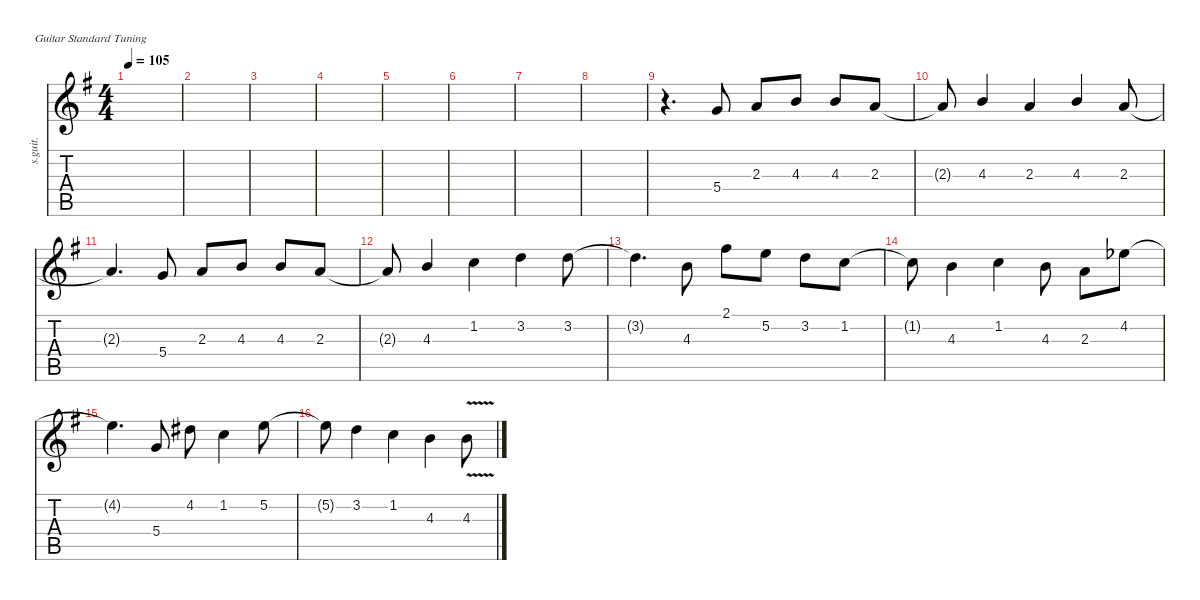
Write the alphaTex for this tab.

\defaultSystemsLayout 4
\hideDynamics
\bracketExtendMode nobrackets
\track ("Steel Guitar" "s.guit.") {instrument acousticguitarsteel}
\staff {score tabs}
\tuning (E4 B3 G3 D3 A2 E2)
\ts (4 4)
\tempo 105
\clef g2
\ks g
|
|
|
|
|
|
|
|
r.4{d beam Down} 5.4{acc forcenatural}.8{beam Up} 2.3{acc forcenatural}.8{beam Up} 4.3{acc forcenatural}.8{beam Up} 4.3{acc forcenatural}.8{beam Up} 2.3{acc forcenatural}.8{beam Up} |
2.3{t acc forcenatural}.8{beam Up} 4.3{acc forcenatural}.4{beam Up} 2.3{acc forcenatural}.4{beam Up} 4.3{acc forcenatural}.4{beam Up} 2.3{acc forcenatural}.8{beam Up} |
2.3{t acc forcenatural}.4{d beam Up} 5.4{acc forcenatural}.8{beam Up} 2.3{acc forcenatural}.8{beam Up} 4.3{acc forcenatural}.8{beam Up} 4.3{acc forcenatural}.8{beam Up} 2.3{acc forcenatural}.8{beam Up} |
2.3{t acc forcenatural}.8{beam Up} 4.3{acc forcenatural}.4{beam Up} 1.2{acc forcenatural}.4{beam Down} 3.2{acc forcenatural}.4{beam Down} 3.2{acc forcenatural}.8{beam Down} |
3.2{t acc forcenatural}.4{d beam Down} 4.3{acc forcenatural}.8{beam Down} 2.1{acc #}.8{beam Down} 5.2{acc forcenatural}.8{beam Down} 3.2{acc forcenatural}.8{beam Down} 1.2{acc forcenatural}.8{beam Down} |
1.2{t acc forcenatural}.8{beam Down} 4.3{acc forcenatural}.4{beam Down} 1.2{acc forcenatural}.4{beam Down} 4.3{acc forcenatural}.8{beam Down} 2.3{acc forcenatural}.8{beam Down} 4.2{acc b}.8{beam Down} |
4.2{t acc b}.4{d beam Down} 5.4{acc forcenatural}.8{beam Up} 4.2{acc #}.8{beam Down} 1.2{acc forcenatural}.4{beam Down} 5.2{acc forcenatural}.8{beam Down} |
5.2{t acc forcenatural}.8{beam Down} 3.2{acc forcenatural}.4{beam Down} 1.2{acc forcenatural}.4{beam Down} 4.3{acc forcenatural}.4{beam Down} 4.3{v acc forcenatural}.8{beam Down}
